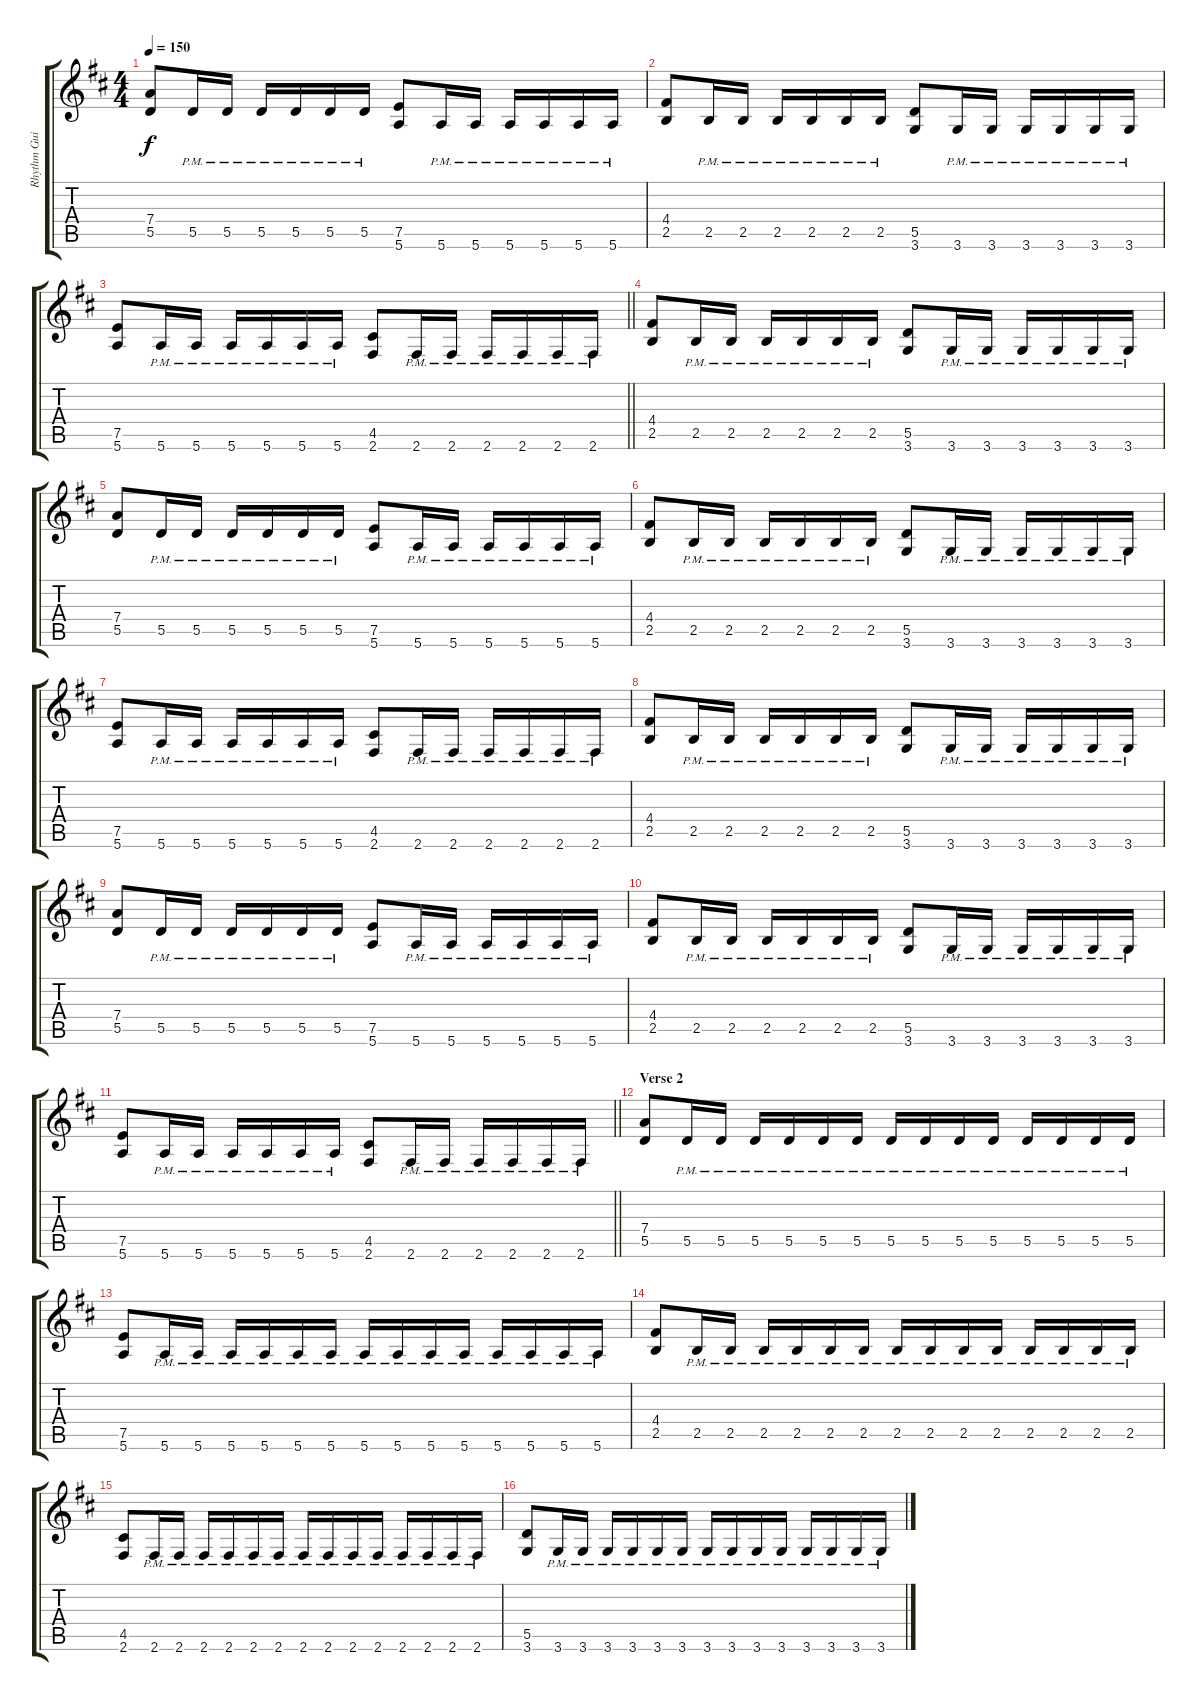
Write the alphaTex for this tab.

\track ("Rhythm Guitar 1: Patrik Lund" "Rhythm Gui") {instrument distortionguitar}
\staff {score tabs}
\tuning (E4 B3 G3 D3 A2 E2) {hide}
\ts (4 4)
\tempo 150
\clef g2
\ks d
(7.4 5.5).8{dy f} 5.5{pm}.16 5.5{pm}.16 5.5{pm}.16 5.5{pm}.16 5.5{pm}.16 5.5{pm}.16 (7.5 5.6).8 5.6{pm}.16 5.6{pm}.16 5.6{pm}.16 5.6{pm}.16 5.6{pm}.16 5.6{pm}.16 |
(4.4 2.5).8 2.5{pm}.16 2.5{pm}.16 2.5{pm}.16 2.5{pm}.16 2.5{pm}.16 2.5{pm}.16 (5.5 3.6).8 3.6{pm}.16 3.6{pm}.16 3.6{pm}.16 3.6{pm}.16 3.6{pm}.16 3.6{pm}.16 |
\barLineRight lightlight
(7.5 5.6).8 5.6{pm}.16 5.6{pm}.16 5.6{pm}.16 5.6{pm}.16 5.6{pm}.16 5.6{pm}.16 (4.5 2.6).8 2.6{pm}.16 2.6{pm}.16 2.6{pm}.16 2.6{pm}.16 2.6{pm}.16 2.6{pm}.16 |
(4.4 2.5).8 2.5{pm}.16 2.5{pm}.16 2.5{pm}.16 2.5{pm}.16 2.5{pm}.16 2.5{pm}.16 (5.5 3.6).8 3.6{pm}.16 3.6{pm}.16 3.6{pm}.16 3.6{pm}.16 3.6{pm}.16 3.6{pm}.16 |
(7.4 5.5).8 5.5{pm}.16 5.5{pm}.16 5.5{pm}.16 5.5{pm}.16 5.5{pm}.16 5.5{pm}.16 (7.5 5.6).8 5.6{pm}.16 5.6{pm}.16 5.6{pm}.16 5.6{pm}.16 5.6{pm}.16 5.6{pm}.16 |
(4.4 2.5).8 2.5{pm}.16 2.5{pm}.16 2.5{pm}.16 2.5{pm}.16 2.5{pm}.16 2.5{pm}.16 (5.5 3.6).8 3.6{pm}.16 3.6{pm}.16 3.6{pm}.16 3.6{pm}.16 3.6{pm}.16 3.6{pm}.16 |
(7.5 5.6).8 5.6{pm}.16 5.6{pm}.16 5.6{pm}.16 5.6{pm}.16 5.6{pm}.16 5.6{pm}.16 (4.5 2.6).8 2.6{pm}.16 2.6{pm}.16 2.6{pm}.16 2.6{pm}.16 2.6{pm}.16 2.6{pm}.16 |
(4.4 2.5).8 2.5{pm}.16 2.5{pm}.16 2.5{pm}.16 2.5{pm}.16 2.5{pm}.16 2.5{pm}.16 (5.5 3.6).8 3.6{pm}.16 3.6{pm}.16 3.6{pm}.16 3.6{pm}.16 3.6{pm}.16 3.6{pm}.16 |
(7.4 5.5).8 5.5{pm}.16 5.5{pm}.16 5.5{pm}.16 5.5{pm}.16 5.5{pm}.16 5.5{pm}.16 (7.5 5.6).8 5.6{pm}.16 5.6{pm}.16 5.6{pm}.16 5.6{pm}.16 5.6{pm}.16 5.6{pm}.16 |
(4.4 2.5).8 2.5{pm}.16 2.5{pm}.16 2.5{pm}.16 2.5{pm}.16 2.5{pm}.16 2.5{pm}.16 (5.5 3.6).8 3.6{pm}.16 3.6{pm}.16 3.6{pm}.16 3.6{pm}.16 3.6{pm}.16 3.6{pm}.16 |
\barLineRight lightlight
(7.5 5.6).8 5.6{pm}.16 5.6{pm}.16 5.6{pm}.16 5.6{pm}.16 5.6{pm}.16 5.6{pm}.16 (4.5 2.6).8 2.6{pm}.16 2.6{pm}.16 2.6{pm}.16 2.6{pm}.16 2.6{pm}.16 2.6{pm}.16 |
\section ("" "Verse 2")
(7.4 5.5).8 5.5{pm}.16 5.5{pm}.16 5.5{pm}.16 5.5{pm}.16 5.5{pm}.16 5.5{pm}.16 5.5{pm}.16 5.5{pm}.16 5.5{pm}.16 5.5{pm}.16 5.5{pm}.16 5.5{pm}.16 5.5{pm}.16 5.5{pm}.16 |
(7.5 5.6).8 5.6{pm}.16 5.6{pm}.16 5.6{pm}.16 5.6{pm}.16 5.6{pm}.16 5.6{pm}.16 5.6{pm}.16 5.6{pm}.16 5.6{pm}.16 5.6{pm}.16 5.6{pm}.16 5.6{pm}.16 5.6{pm}.16 5.6{pm}.16 |
(4.4 2.5).8 2.5{pm}.16 2.5{pm}.16 2.5{pm}.16 2.5{pm}.16 2.5{pm}.16 2.5{pm}.16 2.5{pm}.16 2.5{pm}.16 2.5{pm}.16 2.5{pm}.16 2.5{pm}.16 2.5{pm}.16 2.5{pm}.16 2.5{pm}.16 |
(4.5 2.6).8 2.6{pm}.16 2.6{pm}.16 2.6{pm}.16 2.6{pm}.16 2.6{pm}.16 2.6{pm}.16 2.6{pm}.16 2.6{pm}.16 2.6{pm}.16 2.6{pm}.16 2.6{pm}.16 2.6{pm}.16 2.6{pm}.16 2.6{pm}.16 |
(5.5 3.6).8 3.6{pm}.16 3.6{pm}.16 3.6{pm}.16 3.6{pm}.16 3.6{pm}.16 3.6{pm}.16 3.6{pm}.16 3.6{pm}.16 3.6{pm}.16 3.6{pm}.16 3.6{pm}.16 3.6{pm}.16 3.6{pm}.16 3.6{pm}.16
